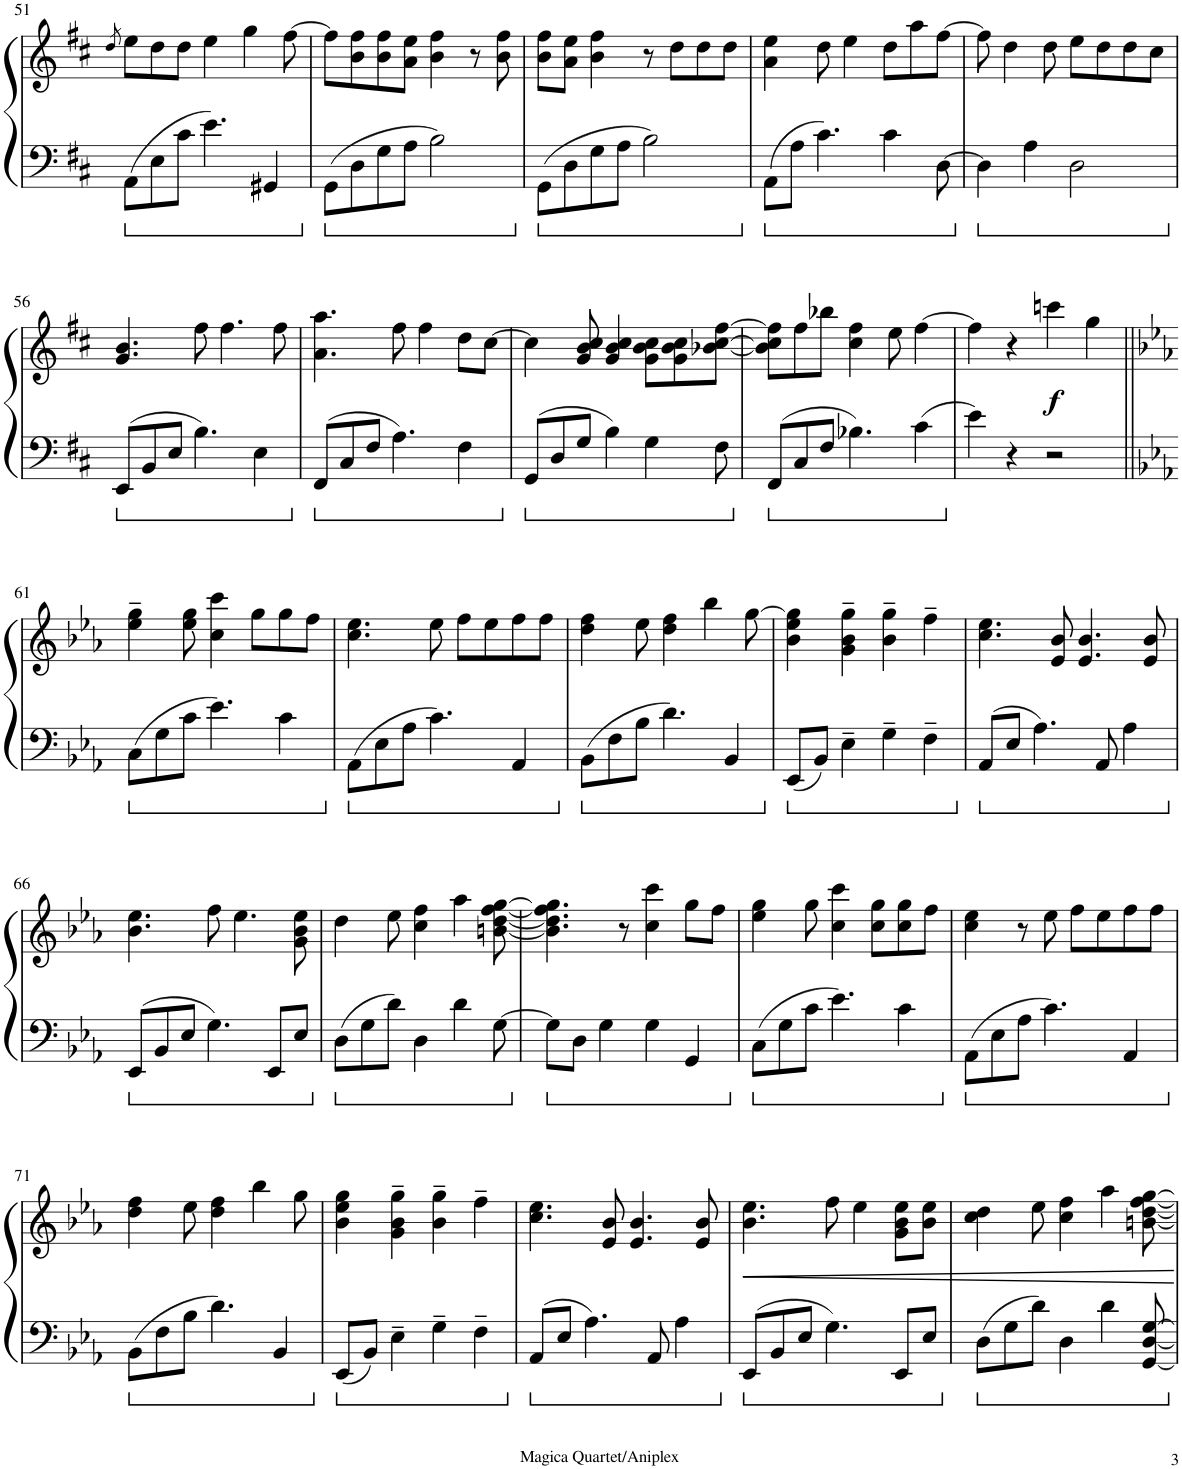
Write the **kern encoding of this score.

**kern	**kern	**dynam
*part1	*part1	*part1
*staff2	*staff1	*staff1/2
*I"Piano	*	*
*I'Pno.	*	*
!!LO:PB:g=z
*clefF4	*clefG2	*
*k[f#c#]	*k[f#c#]	*
*M4/4	*M4/4	*
=51	=51	=51
.	8qdd/	.
8AA\L	8ee\L	.
8E\	8dd\	.
8c#\J	8dd\J	.
4.e\	4ee\	.
.	4gg\	.
4GG#X/	.	.
.	[8ff#\	.
=52	=52	=52
8GG\L	8ff#\L]	.
8D\	8b\ 8ff#\	.
8G\	8b\ 8ff#\	.
8A\J	8a\ 8ee\J	.
2B\	4b\ 4ff#\	.
.	8r	.
.	8b\ 8ff#\	.
=53	=53	=53
8GG\L	8b\ 8ff#\L	.
8D\	8a\ 8ee\J	.
8G\	4b\ 4ff#\	.
8A\J	.	.
2B\	8r	.
.	8dd\L	.
.	8dd\	.
.	8dd\J	.
=54	=54	=54
8AA\L	4a\ 4ee\	.
8A\J	.	.
4.c#\	8dd\	.
.	4ee\	.
4c#\	8dd\L	.
.	8aa\	.
[8D\	[8ff#\J	.
=55	=55	=55
4D\]	8ff#\]	.
.	4dd\	.
4A\	.	.
.	8dd\	.
2D\	8ee\L	.
.	8dd\	.
.	8dd\	.
.	8cc#\J	.
!!LO:LB:g=z
=56	=56	=56
8EE/L	4.g/ 4.b/	.
8BB/	.	.
8E/J	.	.
4.B\	8ff#\	.
.	4.ff#\	.
4E\	.	.
.	8ff#\	.
=57	=57	=57
8FF#/L	4.a\ 4.aa\	.
8C#/	.	.
8F#/J	.	.
4.A\	8ff#\	.
.	4ff#\	.
4F#\	8dd\L	.
.	[8cc#\J	.
=58	=58	=58
8GG/L	4cc#\]	.
8D/	.	.
8G/J	8g/ 8b/ 8cc#/	.
4B\	4g/ 4b/ 4cc#/	.
4G\	8g\ 8b\ 8cc#\L	.
.	8g\ 8b\ 8cc#\	.
8F#\	[8b-X\ [8cc#\ [8ff#\J	.
=59	=59	=59
8FF#/L	8b-\] 8cc#\] 8ff#\]L	.
8C#/	8ff#\	.
8F#/J	8bb-X\J	.
4.B-X\	4cc#\ 4ff#\	.
.	8ee\	.
4c#\	[4ff#\	.
=60	=60	=60
4e\	4ff#\]	.
4r	4r	.
!	!	!LO:DY:b
2r	4cccn\	f
.	4gg\	.
!!LO:LB:g=z
=61||	=61||	=61||
*k[b-e-a-]	*k[b-e-a-]	*
8C\L	4ee-\~ 4gg\~	.
8G\	.	.
8c\J	8ee-\ 8gg\	.
4.e-\	4cc\ 4ccc\	.
.	8gg\L	.
4c\	8gg\	.
.	8ff\J	.
=62	=62	=62
8AA-\L	4.cc\ 4.ee-\	.
8E-\	.	.
8A-\J	.	.
4.c\	8ee-\	.
.	8ff\L	.
.	8ee-\	.
4AA-/	8ff\	.
.	8ff\J	.
=63	=63	=63
8BB-\L	4dd\ 4ff\	.
8F\	.	.
8B-\J	8ee-\	.
4.d\	4dd\ 4ff\	.
.	4bb-\	.
4BB-/	.	.
.	[8gg\	.
=64	=64	=64
8EE-/L	4b-\ 4ee-\ 4gg\]	.
8BB-/J	.	.
4E-~\	4g\~ 4b-\~ 4gg\~	.
4G~\	4b-\~ 4gg\~	.
4F~\	4ff~\	.
=65	=65	=65
8AA-/L	4.cc\ 4.ee-\	.
8E-/J	.	.
4.A-\	.	.
.	8e-/ 8b-/	.
.	4.e-/ 4.b-/	.
8AA-/	.	.
4A-\	.	.
.	8e-/ 8b-/	.
!!LO:LB:g=z
=66	=66	=66
8EE-/L	4.b-\ 4.ee-\	.
8BB-/	.	.
8E-/J	.	.
4.G\	8ff\	.
.	4.ee-\	.
8EE-/L	.	.
8E-/J	8g\ 8b-\ 8ee-\	.
=67	=67	=67
8D\L	4dd\	.
8G\	.	.
8d\J	8ee-\	.
4D\	4cc\ 4ff\	.
4d\	4aa-\	.
[8G\	[8bn\ [8dd\ [8ff\ [8gg\	.
=68	=68	=68
8G\L]	4.b\] 4.dd\] 4.ff\] 4.gg\]	.
8D\J	.	.
4G\	.	.
.	8r	.
4G\	4cc\ 4ccc\	.
4GG/	8gg\L	.
.	8ff\J	.
=69	=69	=69
8C\L	4ee-\ 4gg\	.
8G\	.	.
8c\J	8gg\	.
4.e-\	4cc\ 4ccc\	.
.	8cc\ 8gg\L	.
4c\	8cc\ 8gg\	.
.	8ff\J	.
=70	=70	=70
8AA-\L	4cc\ 4ee-\	.
8E-\	.	.
8A-\J	8r	.
4.c\	8ee-\	.
.	8ff\L	.
.	8ee-\	.
4AA-/	8ff\	.
.	8ff\J	.
!!LO:LB:g=z
=71	=71	=71
8BB-\L	4dd\ 4ff\	.
8F\	.	.
8B-\J	8ee-\	.
4.d\	4dd\ 4ff\	.
.	4bb-\	.
4BB-/	.	.
.	8gg\	.
=72	=72	=72
8EE-/L	4b-\ 4ee-\ 4gg\	.
8BB-/J	.	.
4E-~\	4g\~ 4b-\~ 4gg\~	.
4G~\	4b-\~ 4gg\~	.
4F~\	4ff~\	.
=73	=73	=73
8AA-/L	4.cc\ 4.ee-\	.
8E-/J	.	.
4.A-\	.	.
.	8e-/ 8b-/	.
.	4.e-/ 4.b-/	.
8AA-/	.	.
4A-\	.	.
.	8e-/ 8b-/	.
=74	=74	=74
8EE-/L	4.b-\ 4.ee-\	.
8BB-/	.	.
8E-/J	.	.
4.G\	8ff\	.
.	4ee-\	.
8EE-/L	8g\ 8b-\ 8ee-\L	.
8E-/J	8b-\ 8ee-\J	.
=75	=75	=75
8D\L	4cc\ 4dd\	.
8G\	.	.
8d\J	8ee-\	.
4D\	4cc\ 4ff\	.
4d\	4aa-\	.
[8GG/ [8D/ [8G/	[8bn\ [8dd\ [8ff\ [8gg\	.
=	=	=
*-	*-	*-
